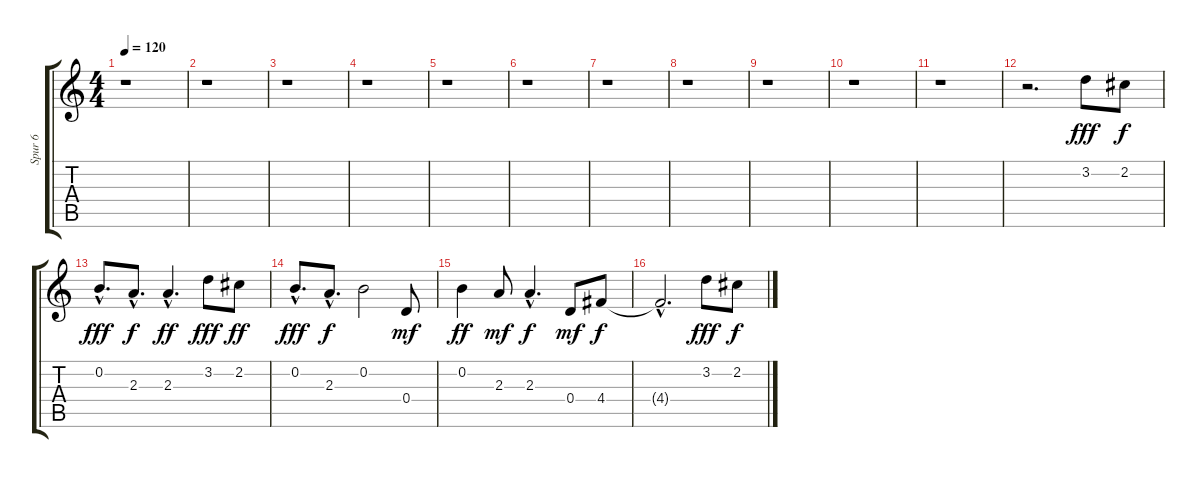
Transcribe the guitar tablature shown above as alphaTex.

\track ("Spur 6" "Spur 6") {instrument acousticguitarnylon}
\staff {score tabs}
\tuning (E4 B3 G3 D3 A2 E2) {hide}
\ts (4 4)
\tempo 120
\clef g2
\ks c
r.1{dy fff} |
r.1 |
r.1 |
r.1 |
r.1 |
r.1 |
r.1 |
r.1 |
r.1 |
r.1 |
r.1 |
r.2{d} 3.2.8 2.2.8{dy f} |
0.2{hac}.8{d dy fff} 2.3{hac}.8{d dy f} 2.3{hac}.4{d dy ff} 3.2.8{dy fff} 2.2.8{dy ff} |
0.2{hac}.8{d dy fff} 2.3{hac}.8{d dy f} 0.2.2 0.4.8{dy mf} |
0.2.4{dy ff} 2.3.8{dy mf} 2.3{hac}.4{d dy f} 0.4.8{dy mf} 4.4.8{dy f} |
4.4{hac t}.2{d} 3.2.8{dy fff} 2.2.8{dy f}
